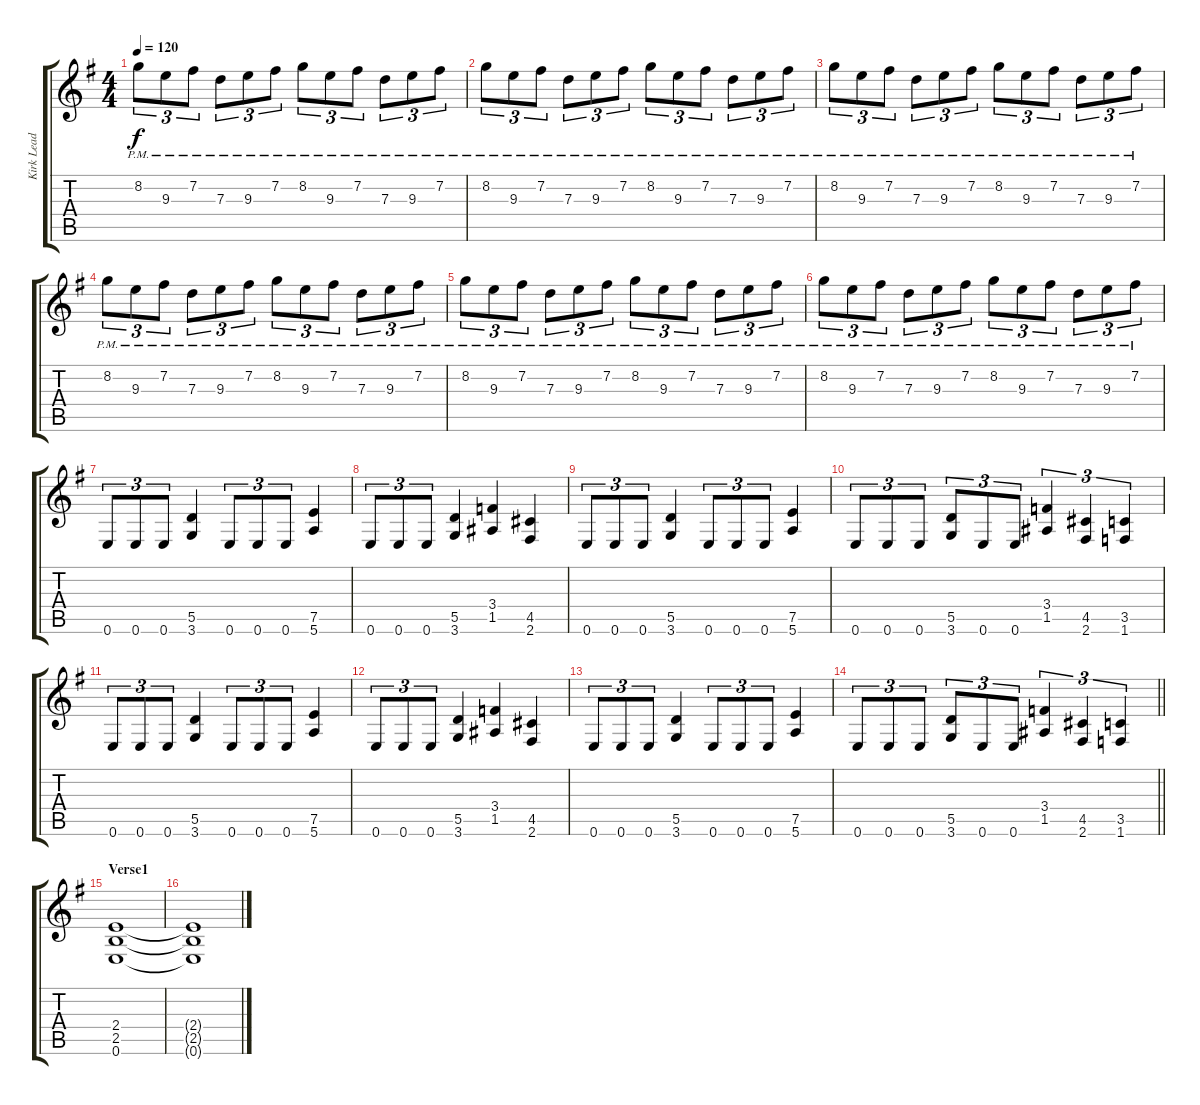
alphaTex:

\track ("Kirk Lead" "Kirk Lead") {instrument distortionguitar}
\staff {score tabs}
\tuning (E4 B3 G3 D3 A2 E2) {hide}
\ts (4 4)
\tempo 120
\clef g2
\ks g
8.2{pm}.8{tu (3 2) dy f} 9.3{pm}.8{tu (3 2)} 7.2{pm}.8{tu (3 2)} 7.3{pm}.8{tu (3 2)} 9.3{pm}.8{tu (3 2)} 7.2{pm}.8{tu (3 2)} 8.2{pm}.8{tu (3 2)} 9.3{pm}.8{tu (3 2)} 7.2{pm}.8{tu (3 2)} 7.3{pm}.8{tu (3 2)} 9.3{pm}.8{tu (3 2)} 7.2{pm}.8{tu (3 2)} |
8.2{pm}.8{tu (3 2)} 9.3{pm}.8{tu (3 2)} 7.2{pm}.8{tu (3 2)} 7.3{pm}.8{tu (3 2)} 9.3{pm}.8{tu (3 2)} 7.2{pm}.8{tu (3 2)} 8.2{pm}.8{tu (3 2)} 9.3{pm}.8{tu (3 2)} 7.2{pm}.8{tu (3 2)} 7.3{pm}.8{tu (3 2)} 9.3{pm}.8{tu (3 2)} 7.2{pm}.8{tu (3 2)} |
8.2{pm}.8{tu (3 2)} 9.3{pm}.8{tu (3 2)} 7.2{pm}.8{tu (3 2)} 7.3{pm}.8{tu (3 2)} 9.3{pm}.8{tu (3 2)} 7.2{pm}.8{tu (3 2)} 8.2{pm}.8{tu (3 2)} 9.3{pm}.8{tu (3 2)} 7.2{pm}.8{tu (3 2)} 7.3{pm}.8{tu (3 2)} 9.3{pm}.8{tu (3 2)} 7.2{pm}.8{tu (3 2)} |
8.2{pm}.8{tu (3 2)} 9.3{pm}.8{tu (3 2)} 7.2{pm}.8{tu (3 2)} 7.3{pm}.8{tu (3 2)} 9.3{pm}.8{tu (3 2)} 7.2{pm}.8{tu (3 2)} 8.2{pm}.8{tu (3 2)} 9.3{pm}.8{tu (3 2)} 7.2{pm}.8{tu (3 2)} 7.3{pm}.8{tu (3 2)} 9.3{pm}.8{tu (3 2)} 7.2{pm}.8{tu (3 2)} |
8.2{pm}.8{tu (3 2)} 9.3{pm}.8{tu (3 2)} 7.2{pm}.8{tu (3 2)} 7.3{pm}.8{tu (3 2)} 9.3{pm}.8{tu (3 2)} 7.2{pm}.8{tu (3 2)} 8.2{pm}.8{tu (3 2)} 9.3{pm}.8{tu (3 2)} 7.2{pm}.8{tu (3 2)} 7.3{pm}.8{tu (3 2)} 9.3{pm}.8{tu (3 2)} 7.2{pm}.8{tu (3 2)} |
8.2{pm}.8{tu (3 2)} 9.3{pm}.8{tu (3 2)} 7.2{pm}.8{tu (3 2)} 7.3{pm}.8{tu (3 2)} 9.3{pm}.8{tu (3 2)} 7.2{pm}.8{tu (3 2)} 8.2{pm}.8{tu (3 2)} 9.3{pm}.8{tu (3 2)} 7.2{pm}.8{tu (3 2)} 7.3{pm}.8{tu (3 2)} 9.3{pm}.8{tu (3 2)} 7.2{pm}.8{tu (3 2)} |
0.6.8{tu (3 2)} 0.6.8{tu (3 2)} 0.6.8{tu (3 2)} (5.5 3.6).4 0.6.8{tu (3 2)} 0.6.8{tu (3 2)} 0.6.8{tu (3 2)} (7.5 5.6).4 |
0.6.8{tu (3 2)} 0.6.8{tu (3 2)} 0.6.8{tu (3 2)} (5.5 3.6).4 (3.4 1.5).4 (4.5 2.6).4 |
0.6.8{tu (3 2)} 0.6.8{tu (3 2)} 0.6.8{tu (3 2)} (5.5 3.6).4 0.6.8{tu (3 2)} 0.6.8{tu (3 2)} 0.6.8{tu (3 2)} (7.5 5.6).4 |
0.6.8{tu (3 2)} 0.6.8{tu (3 2)} 0.6.8{tu (3 2)} (5.5 3.6).8{tu (3 2)} 0.6.8{tu (3 2)} 0.6.8{tu (3 2)} (3.4 1.5).4{tu (3 2)} (4.5 2.6).4{tu (3 2)} (3.5 1.6).4{tu (3 2)} |
0.6.8{tu (3 2)} 0.6.8{tu (3 2)} 0.6.8{tu (3 2)} (5.5 3.6).4 0.6.8{tu (3 2)} 0.6.8{tu (3 2)} 0.6.8{tu (3 2)} (7.5 5.6).4 |
0.6.8{tu (3 2)} 0.6.8{tu (3 2)} 0.6.8{tu (3 2)} (5.5 3.6).4 (3.4 1.5).4 (4.5 2.6).4 |
0.6.8{tu (3 2)} 0.6.8{tu (3 2)} 0.6.8{tu (3 2)} (5.5 3.6).4 0.6.8{tu (3 2)} 0.6.8{tu (3 2)} 0.6.8{tu (3 2)} (7.5 5.6).4 |
\barLineRight lightlight
0.6.8{tu (3 2)} 0.6.8{tu (3 2)} 0.6.8{tu (3 2)} (5.5 3.6).8{tu (3 2)} 0.6.8{tu (3 2)} 0.6.8{tu (3 2)} (3.4 1.5).4{tu (3 2)} (4.5 2.6).4{tu (3 2)} (3.5 1.6).4{tu (3 2)} |
\section ("" "Verse1")
(2.4 2.5 0.6).1 |
(2.4{t} 2.5{t} 0.6{t}).1
